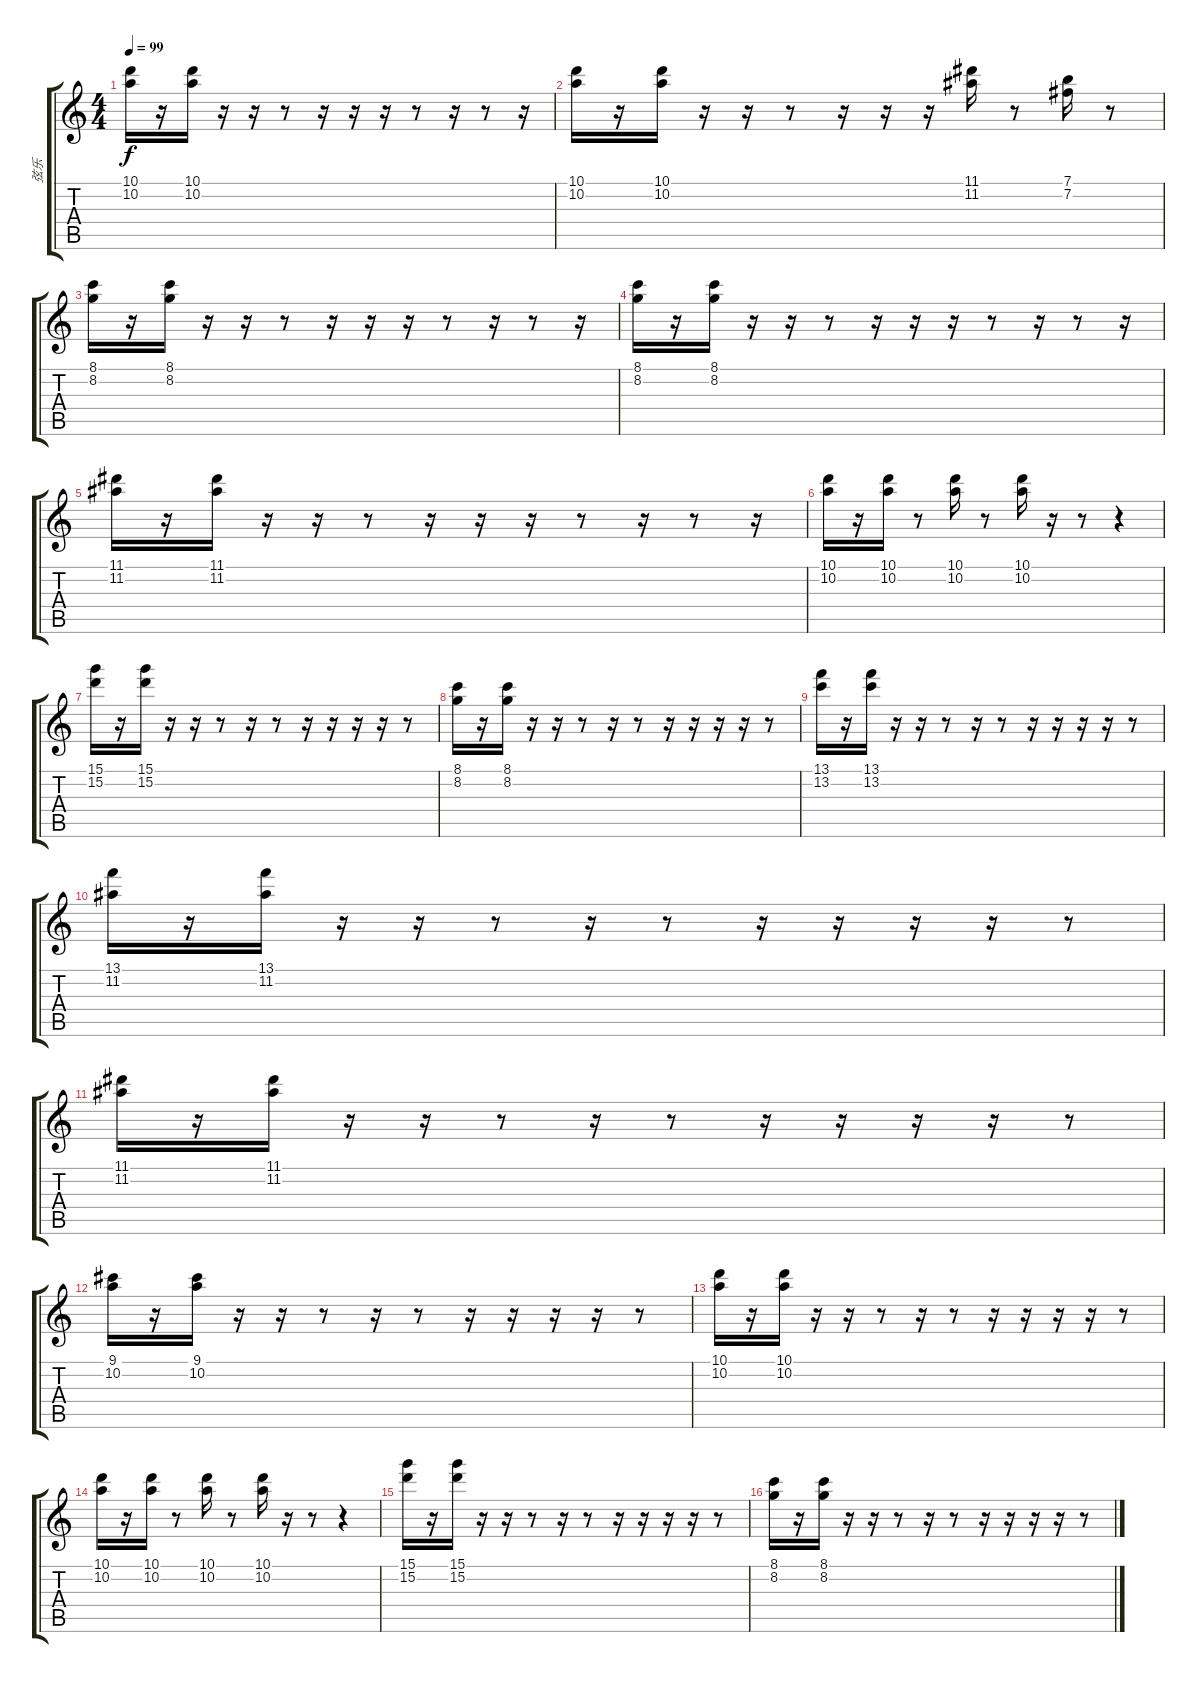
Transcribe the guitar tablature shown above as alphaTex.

\track ("弦乐" "弦乐") {instrument acousticguitarsteel}
\staff {score tabs}
\tuning (E4 B3 G3 D3 A2 E2) {hide}
\ts (4 4)
\tempo 99
\clef g2
\ks c
(10.1 10.2).16{dy f} r.16 (10.1 10.2).16 r.16 r.16 r.8 r.16 r.16 r.16 r.8 r.16 r.8 r.16 |
(10.1 10.2).16 r.16 (10.1 10.2).16 r.16 r.16 r.8 r.16 r.16 r.16 (11.1 11.2).16 r.8 (7.1 7.2).16 r.8 |
(8.1 8.2).16 r.16 (8.1 8.2).16 r.16 r.16 r.8 r.16 r.16 r.16 r.8 r.16 r.8 r.16 |
(8.1 8.2).16 r.16 (8.1 8.2).16 r.16 r.16 r.8 r.16 r.16 r.16 r.8 r.16 r.8 r.16 |
(11.1 11.2).16 r.16 (11.1 11.2).16 r.16 r.16 r.8 r.16 r.16 r.16 r.8 r.16 r.8 r.16 |
(10.1 10.2).16 r.16 (10.1 10.2).16 r.8 (10.1 10.2).16 r.8 (10.1 10.2).16 r.16 r.8 r.4 |
(15.1 15.2).16 r.16 (15.1 15.2).16 r.16 r.16 r.8 r.16 r.8 r.16 r.16 r.16 r.16 r.8 |
(8.1 8.2).16 r.16 (8.1 8.2).16 r.16 r.16 r.8 r.16 r.8 r.16 r.16 r.16 r.16 r.8 |
(13.1 13.2).16 r.16 (13.1 13.2).16 r.16 r.16 r.8 r.16 r.8 r.16 r.16 r.16 r.16 r.8 |
(13.1 11.2).16 r.16 (13.1 11.2).16 r.16 r.16 r.8 r.16 r.8 r.16 r.16 r.16 r.16 r.8 |
(11.1 11.2).16 r.16 (11.1 11.2).16 r.16 r.16 r.8 r.16 r.8 r.16 r.16 r.16 r.16 r.8 |
(9.1 10.2).16 r.16 (9.1 10.2).16 r.16 r.16 r.8 r.16 r.8 r.16 r.16 r.16 r.16 r.8 |
(10.1 10.2).16 r.16 (10.1 10.2).16 r.16 r.16 r.8 r.16 r.8 r.16 r.16 r.16 r.16 r.8 |
(10.1 10.2).16 r.16 (10.1 10.2).16 r.8 (10.1 10.2).16 r.8 (10.1 10.2).16 r.16 r.8 r.4 |
(15.1 15.2).16 r.16 (15.1 15.2).16 r.16 r.16 r.8 r.16 r.8 r.16 r.16 r.16 r.16 r.8 |
(8.1 8.2).16 r.16 (8.1 8.2).16 r.16 r.16 r.8 r.16 r.8 r.16 r.16 r.16 r.16 r.8
